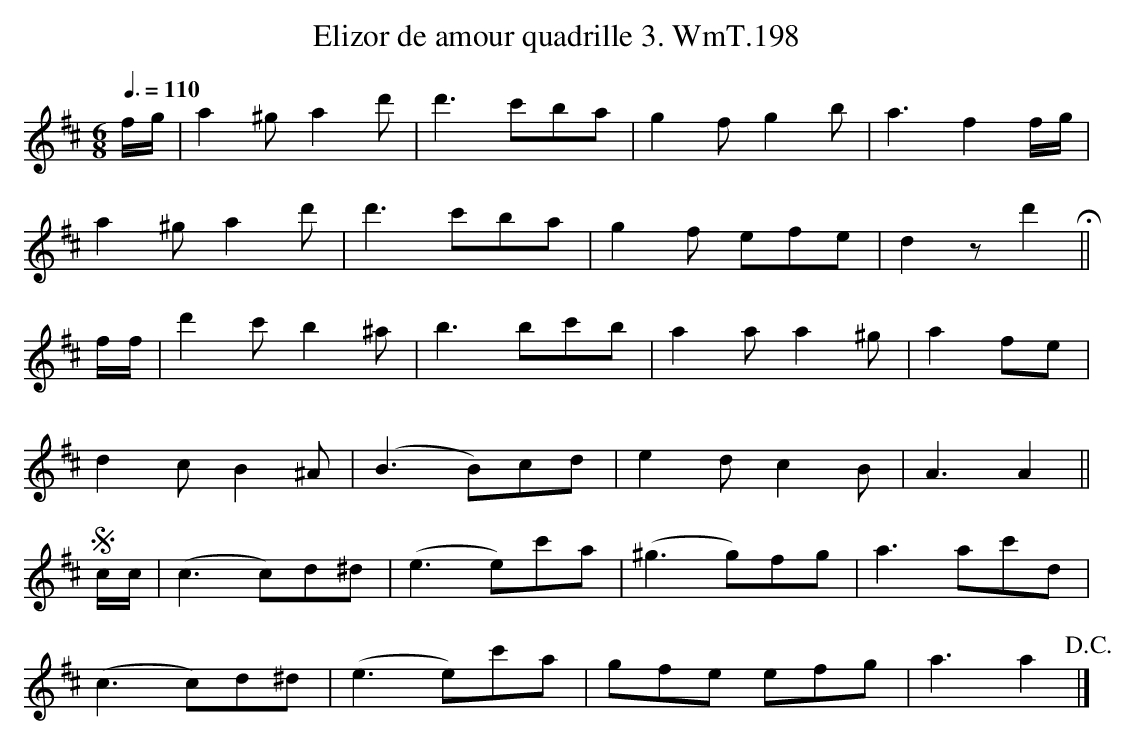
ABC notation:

X:1
T:Elizor de amour quadrille 3. WmT.198
M:6/8
L:1/8
Q:3/8=110
K:D
f/g/|a2^g a2 d'|d'3 c'ba|g2 f g2 b|a3 f2 f/g/|
a2^g a2 d'|d'3 c'ba|g2 f efe|d2 z d'2!fermata!||
f/f/|d'2 c' b2 ^a|b3 bc'b|a2 a a2 ^g|a2 fe|
d2c B2 ^A|(B3 B)cd|e2 d c2 B|A3 A2||
!segno!c/c/|(c3 c)d^d|(e3e)c'a|(^g3 g)fg|a3 ac'd|
(c3 c)d^d|(e3e)c'a|gfe efg|a3 a2!D.C.!|]
